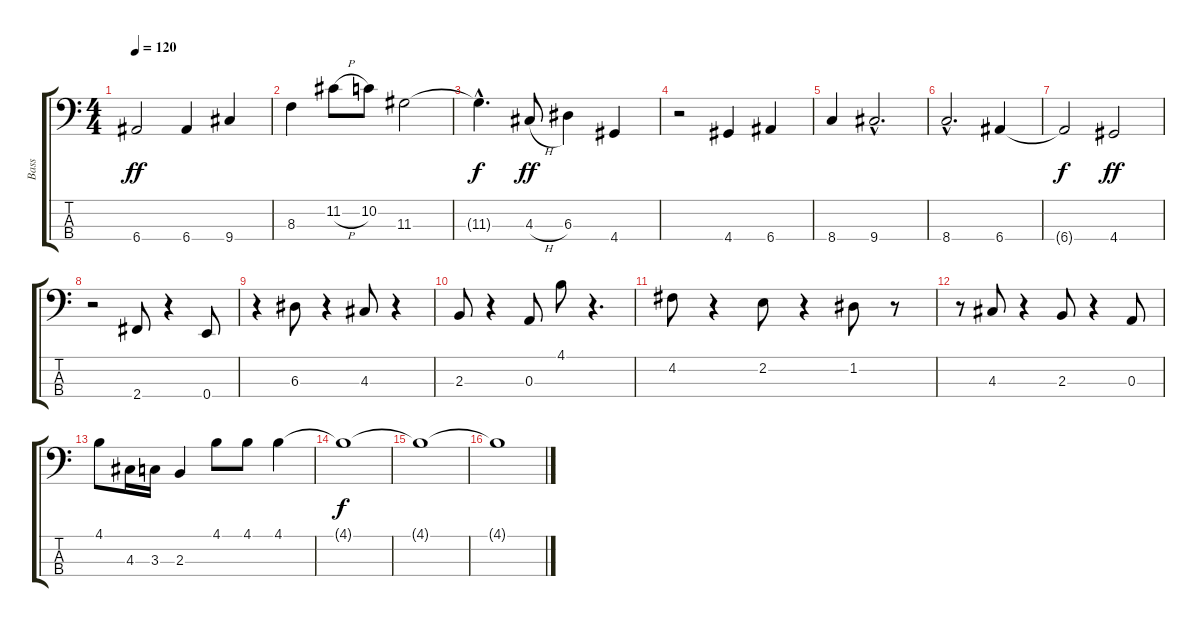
\track ("Bass" "Bass") {instrument fretlessbass}
\staff {score tabs}
\tuning (G2 D2 A1 E1) {hide}
\ts (4 4)
\tempo 120
\clef f4
\ks c
6.4.2{dy ff} 6.4.4 9.4.4 |
8.3.4 11.2{h}.8 10.2.8 11.3.2 |
11.3{hac t}.4{d dy f} 4.3{h}.8{dy ff} 6.3.4 4.4.4 |
r.2 4.4.4 6.4.4 |
8.4.4 9.4{hac}.2{d} |
8.4{hac}.2{d} 6.4.4 |
6.4{t}.2{dy f} 4.4.2{dy ff} |
r.2 2.4.8 r.4 0.4.8 |
r.4 6.3.8 r.4 4.3.8 r.4 |
2.3.8 r.4 0.3.8 4.1.8 r.4{d} |
4.2.8 r.4 2.2.8 r.4 1.2.8 r.8 |
r.8 4.3.8 r.4 2.3.8 r.4 0.3.8 |
4.1.8 4.3.16 3.3.16 2.3.4 4.1.8 4.1.8 4.1.4 |
4.1{t}.1{dy f} |
4.1{t}.1 |
4.1{t}.1
